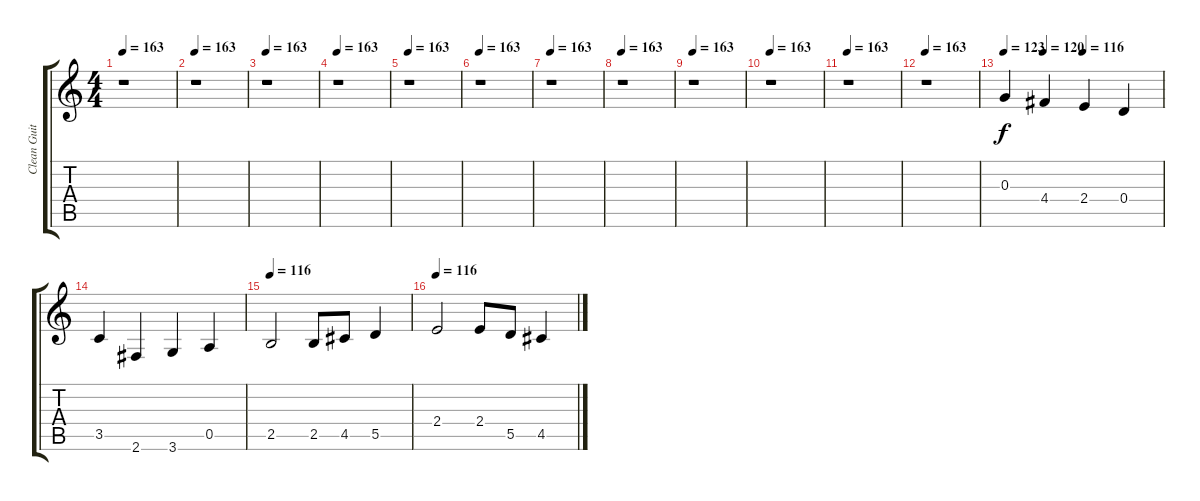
\track ("Clean Guitar" "Clean Guit") {instrument electricguitarclean}
\staff {score tabs}
\tuning (E4 B3 G3 D3 A2 E2) {hide}
\ts (4 4)
\tempo 163
\clef g2
\ks c
r.1{dy f} |
\tempo 163
r.1 |
\tempo 163
r.1 |
\tempo 163
r.1 |
\tempo 163
r.1 |
\tempo 163
r.1 |
\tempo 163
r.1 |
\tempo 163
r.1 |
\tempo 163
r.1 |
\tempo 163
r.1 |
\tempo 163
r.1 |
\tempo 163
r.1 |
\tempo 123
\tempo (120 0.25)
\tempo (116 0.5)
0.3.4 4.4.4 2.4.4 0.4.4 |
3.5.4 2.6.4 3.6.4 0.5.4 |
\tempo 116
2.5.2 2.5.8 4.5.8 5.5.4 |
\tempo 116
2.4.2 2.4.8 5.5.8 4.5.4
